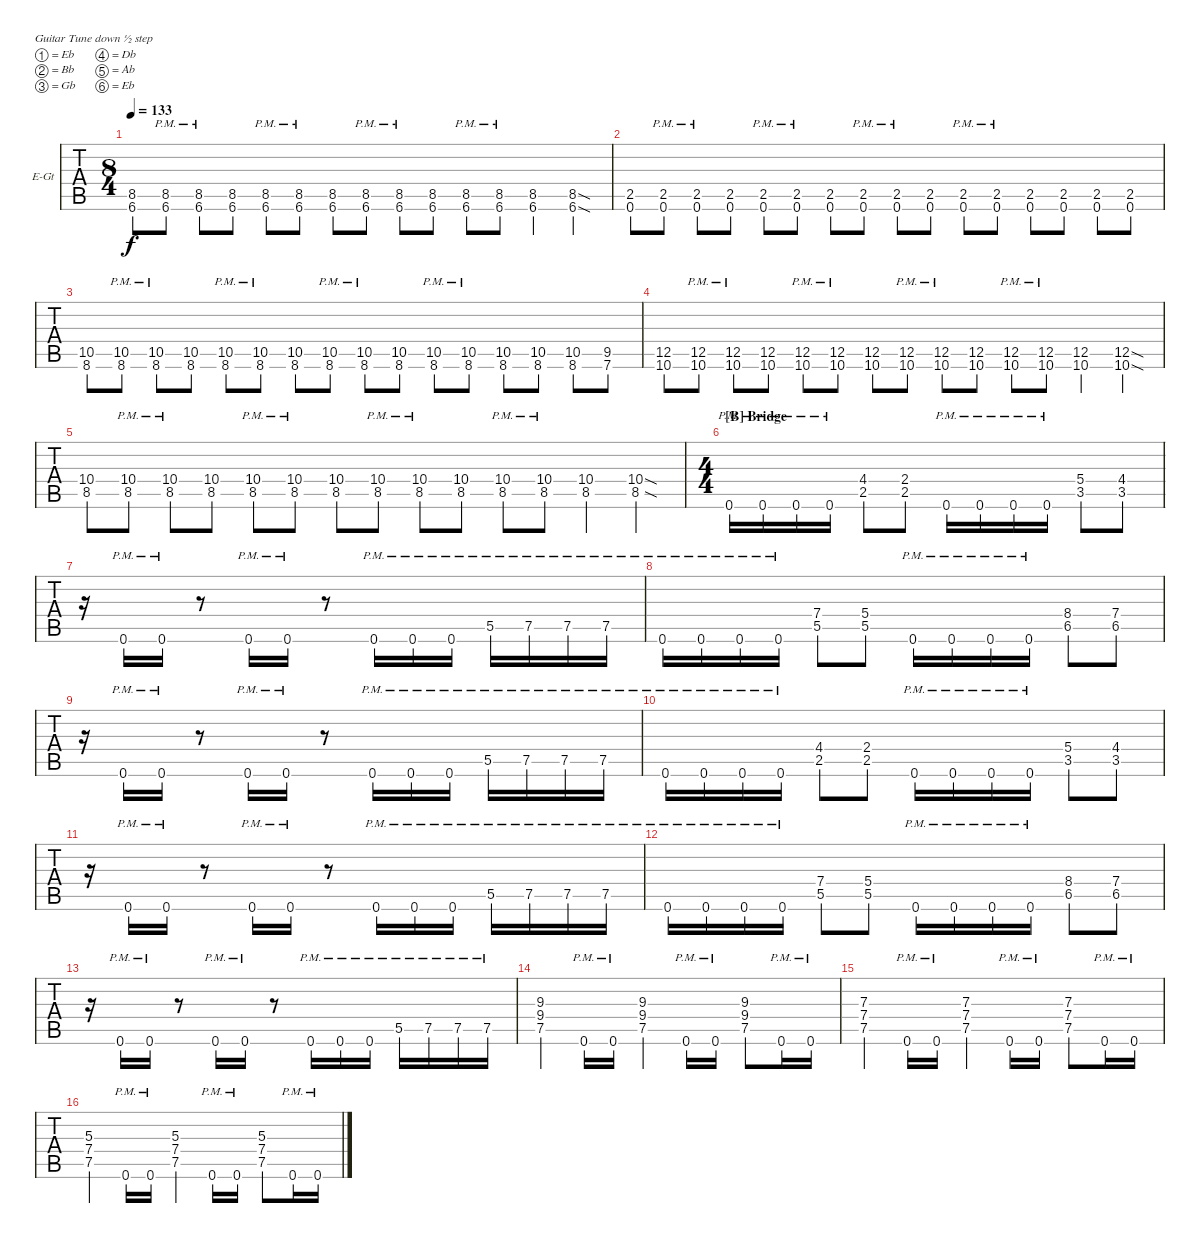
\bracketExtendMode groupsimilarinstruments
\firstSystemTrackNameOrientation horizontal
\otherSystemsTrackNameOrientation horizontal
\track ("Rhythm Guitar" "E-Gt") {instrument distortionguitar}
\staff {tabs}
\tuning (Eb4 Bb3 Gb3 Db3 Ab2 Eb2)
\ts (8 4)
\tempo 133
\clef g2
\ks c
(8.5 6.6).8{dy f} (8.5{pm} 6.6{pm}).8 (8.5{pm} 6.6{pm}).8 (8.5 6.6).8 (8.5{pm} 6.6{pm}).8 (8.5{pm} 6.6{pm}).8 (8.5 6.6).8 (8.5{pm} 6.6{pm}).8 (8.5{pm} 6.6{pm}).8 (8.5 6.6).8 (8.5{pm} 6.6{pm}).8 (8.5{pm} 6.6{pm}).8 (8.5 6.6).4 (8.5{sod} 6.6{sod}).4 |
(0.6 2.5).8 (0.6{pm} 2.5{pm}).8 (0.6{pm} 2.5{pm}).8 (0.6 2.5).8 (0.6{pm} 2.5{pm}).8 (0.6{pm} 2.5{pm}).8 (0.6 2.5).8 (0.6{pm} 2.5{pm}).8 (0.6{pm} 2.5{pm}).8 (0.6 2.5).8 (0.6{pm} 2.5{pm}).8 (0.6{pm} 2.5{pm}).8 (0.6 2.5).8 (0.6 2.5).8 (0.6 2.5).8 (0.6 2.5).8 |
(10.5 8.6).8 (10.5{pm} 8.6{pm}).8 (10.5{pm} 8.6{pm}).8 (10.5 8.6).8 (10.5{pm} 8.6{pm}).8 (10.5{pm} 8.6{pm}).8 (10.5 8.6).8 (10.5{pm} 8.6{pm}).8 (10.5{pm} 8.6{pm}).8 (10.5 8.6).8 (10.5{pm} 8.6{pm}).8 (10.5{pm} 8.6{pm}).8 (10.5 8.6).8 (10.5 8.6).8 (10.5 8.6).8 (9.5 7.6).8 |
(12.5 10.6).8 (12.5{pm} 10.6{pm}).8 (12.5{pm} 10.6{pm}).8 (12.5 10.6).8 (12.5{pm} 10.6{pm}).8 (12.5{pm} 10.6{pm}).8 (12.5 10.6).8 (12.5{pm} 10.6{pm}).8 (12.5{pm} 10.6{pm}).8 (12.5 10.6).8 (12.5{pm} 10.6{pm}).8 (12.5{pm} 10.6{pm}).8 (12.5 10.6).4 (12.5{sod} 10.6{sod}).4 |
(10.4 8.5).8 (10.4{pm} 8.5{pm}).8 (10.4{pm} 8.5{pm}).8 (10.4 8.5).8 (10.4{pm} 8.5{pm}).8 (10.4{pm} 8.5{pm}).8 (10.4 8.5).8 (10.4{pm} 8.5{pm}).8 (10.4{pm} 8.5{pm}).8 (10.4 8.5).8 (10.4{pm} 8.5{pm}).8 (10.4{pm} 8.5{pm}).8 (10.4 8.5).4 (10.4{sod} 8.5{sod}).4 |
\ts (4 4)
\section ("B" "Bridge")
0.6{pm}.16 0.6{pm}.16 0.6{pm}.16 0.6{pm}.16 (2.5 4.4).8 (2.4 2.5).8 0.6{pm}.16 0.6{pm}.16 0.6{pm}.16 0.6{pm}.16 (3.5 5.4).8 (4.4 3.5).8 |
r.16 0.6{pm}.16 0.6{pm}.16 r.8 0.6{pm}.16 0.6{pm}.16 r.8 0.6{pm}.16 0.6{pm}.16 0.6{pm}.16 5.5{pm}.16 7.5{pm}.16 7.5{pm}.16 7.5{pm}.16 |
0.6{pm}.16 0.6{pm}.16 0.6{pm}.16 0.6{pm}.16 (5.5 7.4).8 (5.4 5.5).8 0.6{pm}.16 0.6{pm}.16 0.6{pm}.16 0.6{pm}.16 (6.5 8.4).8 (7.4 6.5).8 |
r.16 0.6{pm}.16 0.6{pm}.16 r.8 0.6{pm}.16 0.6{pm}.16 r.8 0.6{pm}.16 0.6{pm}.16 0.6{pm}.16 5.5{pm}.16 7.5{pm}.16 7.5{pm}.16 7.5{pm}.16 |
0.6{pm}.16 0.6{pm}.16 0.6{pm}.16 0.6{pm}.16 (2.5 4.4).8 (2.4 2.5).8 0.6{pm}.16 0.6{pm}.16 0.6{pm}.16 0.6{pm}.16 (3.5 5.4).8 (4.4 3.5).8 |
r.16 0.6{pm}.16 0.6{pm}.16 r.8 0.6{pm}.16 0.6{pm}.16 r.8 0.6{pm}.16 0.6{pm}.16 0.6{pm}.16 5.5{pm}.16 7.5{pm}.16 7.5{pm}.16 7.5{pm}.16 |
0.6{pm}.16 0.6{pm}.16 0.6{pm}.16 0.6{pm}.16 (5.5 7.4).8 (5.4 5.5).8 0.6{pm}.16 0.6{pm}.16 0.6{pm}.16 0.6{pm}.16 (6.5 8.4).8 (7.4 6.5).8 |
r.16 0.6{pm}.16 0.6{pm}.16 r.8 0.6{pm}.16 0.6{pm}.16 r.8 0.6{pm}.16 0.6{pm}.16 0.6{pm}.16 5.5{pm}.16 7.5{pm}.16 7.5{pm}.16 7.5{pm}.16 |
(9.3 9.4 7.5).4 0.6{pm}.16 0.6{pm}.16 (9.3 9.4 7.5).4 0.6{pm}.16 0.6{pm}.16 (9.3 9.4 7.5).8 0.6{pm}.16 0.6{pm}.16 |
(7.3 7.4 7.5).4 0.6{pm}.16 0.6{pm}.16 (7.3 7.4 7.5).4 0.6{pm}.16 0.6{pm}.16 (7.3 7.4 7.5).8 0.6{pm}.16 0.6{pm}.16 |
(5.3 7.4 7.5).4 0.6{pm}.16 0.6{pm}.16 (5.3 7.4 7.5).4 0.6{pm}.16 0.6{pm}.16 (5.3 7.4 7.5).8 0.6{pm}.16 0.6{pm}.16
